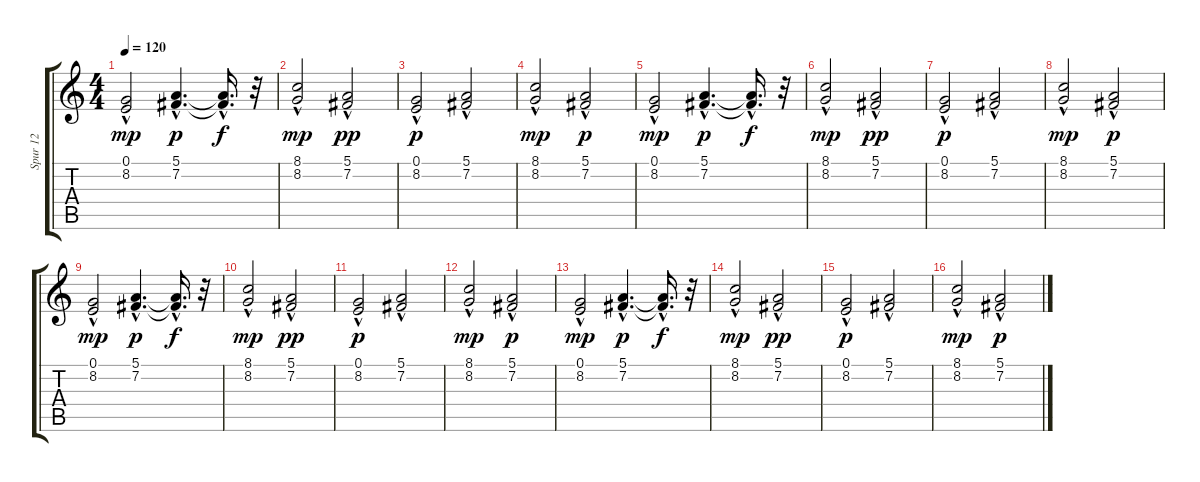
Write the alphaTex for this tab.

\track ("Spur 12" "Spur 12") {instrument synthstrings2}
\staff {score tabs}
\tuning (E4 B3 G3 D3 A2 E2) {hide}
\ts (4 4)
\tempo 120
\clef g2
\ks c
(0.1{hac} 8.2).2{dy mp} (5.1{hac} 7.2{hac}).4{d dy p} (5.1{hac t} 7.2{t}).16{d dy f} r.32 |
(8.1{hac} 8.2).2{dy mp} (5.1 7.2{hac}).2{dy pp} |
(0.1{hac} 8.2).2{dy p} (5.1 7.2{hac}).2 |
(8.1{hac} 8.2).2{dy mp} (5.1 7.2{hac}).2{dy p} |
(0.1{hac} 8.2).2{dy mp} (5.1{hac} 7.2{hac}).4{d dy p} (5.1{hac t} 7.2{t}).16{d dy f} r.32 |
(8.1{hac} 8.2).2{dy mp} (5.1 7.2{hac}).2{dy pp} |
(0.1{hac} 8.2).2{dy p} (5.1 7.2{hac}).2 |
(8.1{hac} 8.2).2{dy mp} (5.1 7.2{hac}).2{dy p} |
(0.1{hac} 8.2).2{dy mp} (5.1{hac} 7.2{hac}).4{d dy p} (5.1{hac t} 7.2{t}).16{d dy f} r.32 |
(8.1{hac} 8.2).2{dy mp} (5.1 7.2{hac}).2{dy pp} |
(0.1{hac} 8.2).2{dy p} (5.1 7.2{hac}).2 |
(8.1{hac} 8.2).2{dy mp} (5.1 7.2{hac}).2{dy p} |
(0.1{hac} 8.2).2{dy mp} (5.1{hac} 7.2{hac}).4{d dy p} (5.1{hac t} 7.2{t}).16{d dy f} r.32 |
(8.1{hac} 8.2).2{dy mp} (5.1 7.2{hac}).2{dy pp} |
(0.1{hac} 8.2).2{dy p} (5.1 7.2{hac}).2 |
(8.1{hac} 8.2).2{dy mp} (5.1 7.2{hac}).2{dy p}
